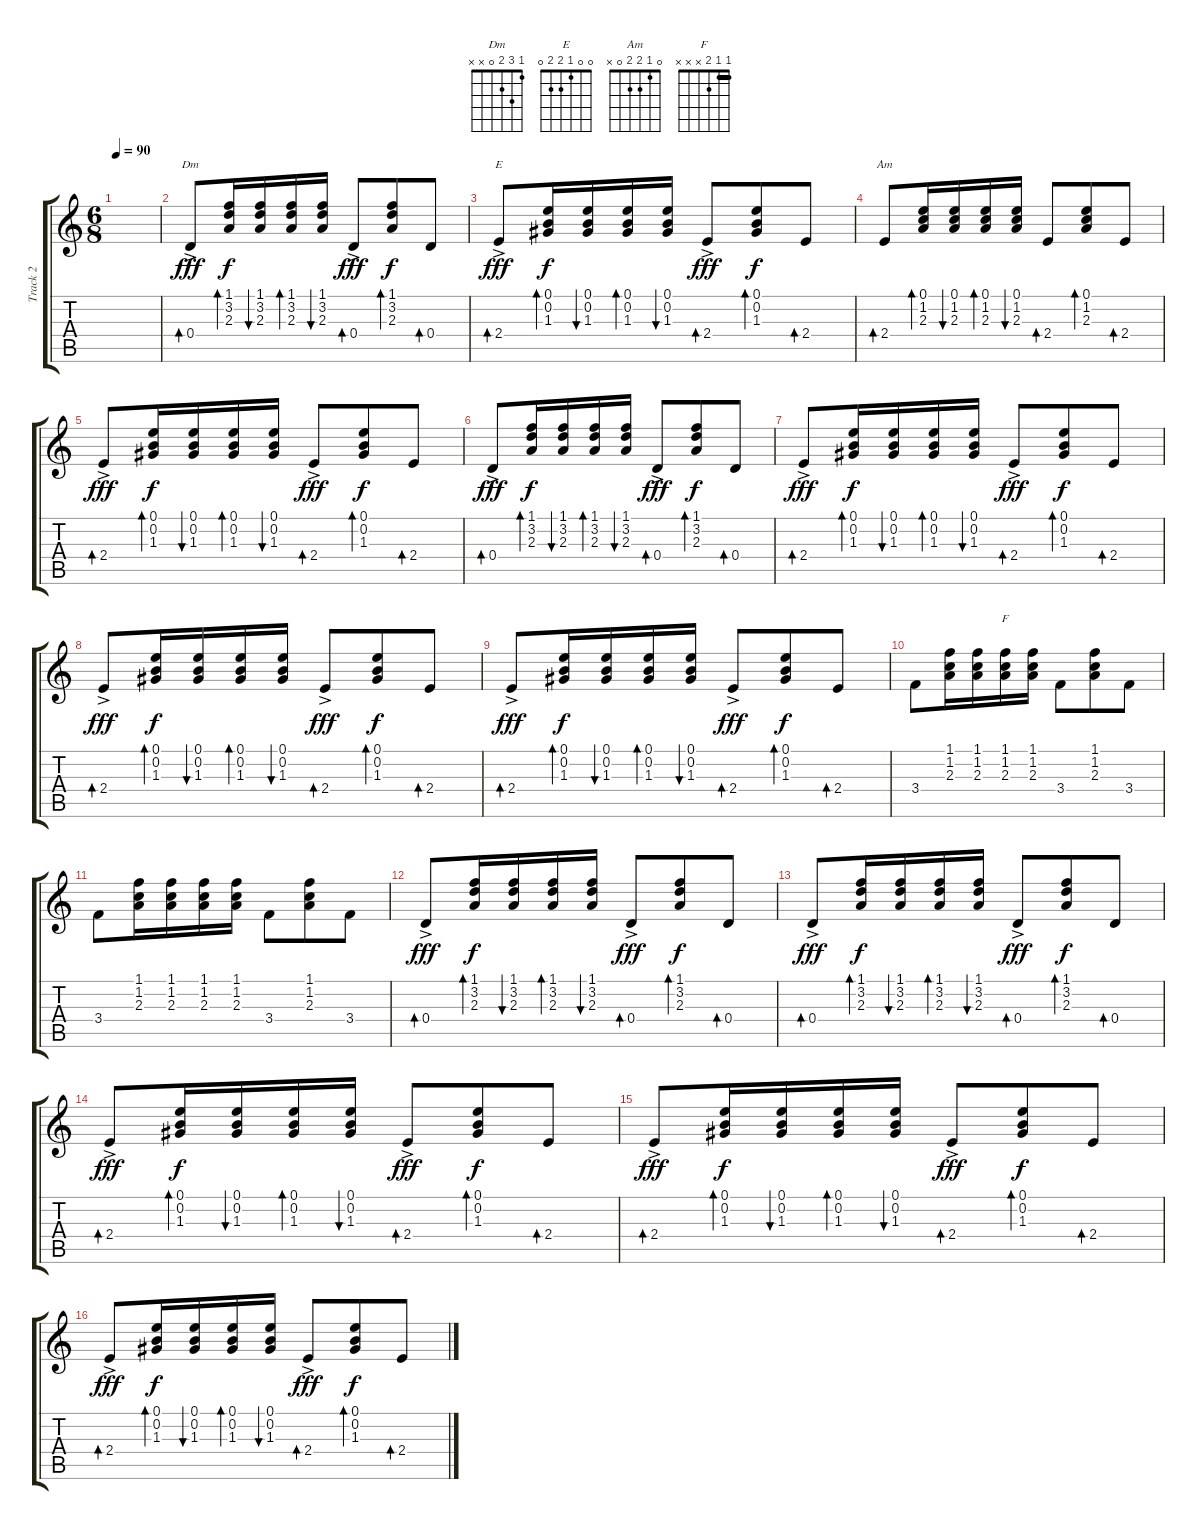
\track ("Track 2" "Track 2") {instrument acousticguitarnylon}
\staff {score tabs}
\tuning (E4 B3 G3 D3 A2 E2) {hide}
\chord ("Dm" 1 3 2 0 x x)
\chord ("E" 0 0 1 2 2 0)
\chord ("Am" 0 1 2 2 0 x)
\chord ("F" 1 1 2 x x x) {barre 1}
\ts (6 8)
\tempo 90
\clef g2
\ks c
|
0.4{ac}.8{bd 30 ch "Dm" dy fff} (1.1 3.2 2.3).16{bd 30 dy f} (1.1 3.2 2.3).16{bu 30} (1.1 3.2 2.3).16{bd 30} (1.1 3.2 2.3).16{bu 30} 0.4{ac}.8{bd 30 dy fff} (1.1 3.2 2.3).8{bd 30 dy f} 0.4.8{bd 30} |
2.4{ac}.8{bd 30 ch "E" dy fff} (0.1 0.2 1.3).16{bd 30 dy f} (0.1 0.2 1.3).16{bu 30} (0.1 0.2 1.3).16{bd 30} (0.1 0.2 1.3).16{bu 30} 2.4{ac}.8{bd 30 dy fff} (0.1 0.2 1.3).8{bd 30 dy f} 2.4.8{bd 30} |
2.4.8{bd 30 ch "Am"} (0.1 1.2 2.3).16{bd 30} (0.1 1.2 2.3).16{bu 30} (0.1 1.2 2.3).16{bd 30} (0.1 1.2 2.3).16{bu 30} 2.4.8{bd 30} (0.1 1.2 2.3).8{bd 30} 2.4.8{bd 30} |
2.4{ac}.8{bd 30 dy fff} (0.1 0.2 1.3).16{bd 30 dy f} (0.1 0.2 1.3).16{bu 30} (0.1 0.2 1.3).16{bd 30} (0.1 0.2 1.3).16{bu 30} 2.4{ac}.8{bd 30 dy fff} (0.1 0.2 1.3).8{bd 30 dy f} 2.4.8{bd 30} |
0.4{ac}.8{bd 30 dy fff} (1.1 3.2 2.3).16{bd 30 dy f} (1.1 3.2 2.3).16{bu 30} (1.1 3.2 2.3).16{bd 30} (1.1 3.2 2.3).16{bu 30} 0.4{ac}.8{bd 30 dy fff} (1.1 3.2 2.3).8{bd 30 dy f} 0.4.8{bd 30} |
2.4{ac}.8{bd 30 dy fff} (0.1 0.2 1.3).16{bd 30 dy f} (0.1 0.2 1.3).16{bu 30} (0.1 0.2 1.3).16{bd 30} (0.1 0.2 1.3).16{bu 30} 2.4{ac}.8{bd 30 dy fff} (0.1 0.2 1.3).8{bd 30 dy f} 2.4.8{bd 30} |
2.4{ac}.8{bd 30 dy fff} (0.1 0.2 1.3).16{bd 30 dy f} (0.1 0.2 1.3).16{bu 30} (0.1 0.2 1.3).16{bd 30} (0.1 0.2 1.3).16{bu 30} 2.4{ac}.8{bd 30 dy fff} (0.1 0.2 1.3).8{bd 30 dy f} 2.4.8{bd 30} |
2.4{ac}.8{bd 30 dy fff} (0.1 0.2 1.3).16{bd 30 dy f} (0.1 0.2 1.3).16{bu 30} (0.1 0.2 1.3).16{bd 30} (0.1 0.2 1.3).16{bu 30} 2.4{ac}.8{bd 30 dy fff} (0.1 0.2 1.3).8{bd 30 dy f} 2.4.8{bd 30} |
3.4.8 (1.1 1.2 2.3).16 (1.1 1.2 2.3).16 (1.1 1.2 2.3).16{ch "F"} (1.1 1.2 2.3).16 3.4.8 (1.1 1.2 2.3).8 3.4.8 |
3.4.8 (1.1 1.2 2.3).16 (1.1 1.2 2.3).16 (1.1 1.2 2.3).16 (1.1 1.2 2.3).16 3.4.8 (1.1 1.2 2.3).8 3.4.8 |
0.4{ac}.8{bd 30 dy fff} (1.1 3.2 2.3).16{bd 30 dy f} (1.1 3.2 2.3).16{bu 30} (1.1 3.2 2.3).16{bd 30} (1.1 3.2 2.3).16{bu 30} 0.4{ac}.8{bd 30 dy fff} (1.1 3.2 2.3).8{bd 30 dy f} 0.4.8{bd 30} |
0.4{ac}.8{bd 30 dy fff} (1.1 3.2 2.3).16{bd 30 dy f} (1.1 3.2 2.3).16{bu 30} (1.1 3.2 2.3).16{bd 30} (1.1 3.2 2.3).16{bu 30} 0.4{ac}.8{bd 30 dy fff} (1.1 3.2 2.3).8{bd 30 dy f} 0.4.8{bd 30} |
2.4{ac}.8{bd 30 dy fff} (0.1 0.2 1.3).16{bd 30 dy f} (0.1 0.2 1.3).16{bu 30} (0.1 0.2 1.3).16{bd 30} (0.1 0.2 1.3).16{bu 30} 2.4{ac}.8{bd 30 dy fff} (0.1 0.2 1.3).8{bd 30 dy f} 2.4.8{bd 30} |
2.4{ac}.8{bd 30 dy fff} (0.1 0.2 1.3).16{bd 30 dy f} (0.1 0.2 1.3).16{bu 30} (0.1 0.2 1.3).16{bd 30} (0.1 0.2 1.3).16{bu 30} 2.4{ac}.8{bd 30 dy fff} (0.1 0.2 1.3).8{bd 30 dy f} 2.4.8{bd 30} |
2.4{ac}.8{bd 30 dy fff} (0.1 0.2 1.3).16{bd 30 dy f} (0.1 0.2 1.3).16{bu 30} (0.1 0.2 1.3).16{bd 30} (0.1 0.2 1.3).16{bu 30} 2.4{ac}.8{bd 30 dy fff} (0.1 0.2 1.3).8{bd 30 dy f} 2.4.8{bd 30}
